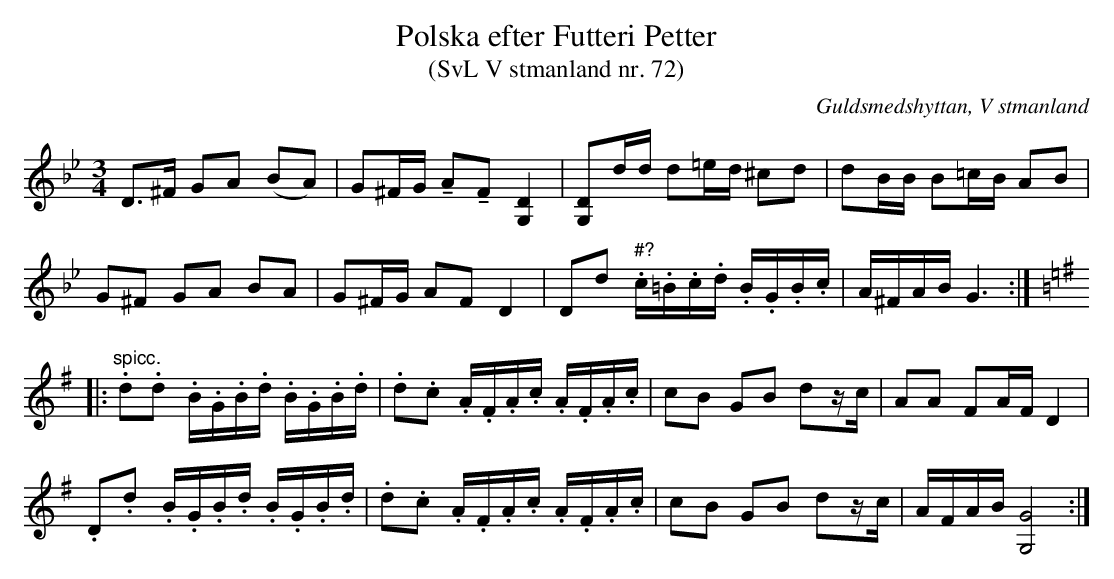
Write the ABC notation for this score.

X:1
T: Polska efter Futteri Petter
T: (SvL V stmanland nr. 72)
O: Guldsmedshyttan, V stmanland
M: 3/4
L: 1/16
K: Gm
D2>^F2 G2A2 (B2A2) | G2^FG !tenuto!A2!tenuto!F2 [DG,]4 | [DG,]2dd d2=ed ^c2d2 | d2BB B2=cB A2B2 |
G2^F2 G2A2 B2A2 | G2^FG A2F2 D4 | D2d2 "#?".c.=B.c.d .B.G.B.c | A^FAB G6 ::
K: G
"spicc.".d2.d2 .B.G.B.d .B.G.B.d | .d2.c2 .A.F.A.c .A.F.A.c | c2B2 G2B2 d2zc | A2A2 F2AF D4 |
        .D2.d2 .B.G.B.d .B.G.B.d | .d2.c2 .A.F.A.c .A.F.A.c | c2B2 G2B2 d2zc | AFAB [GG,]8 :|
